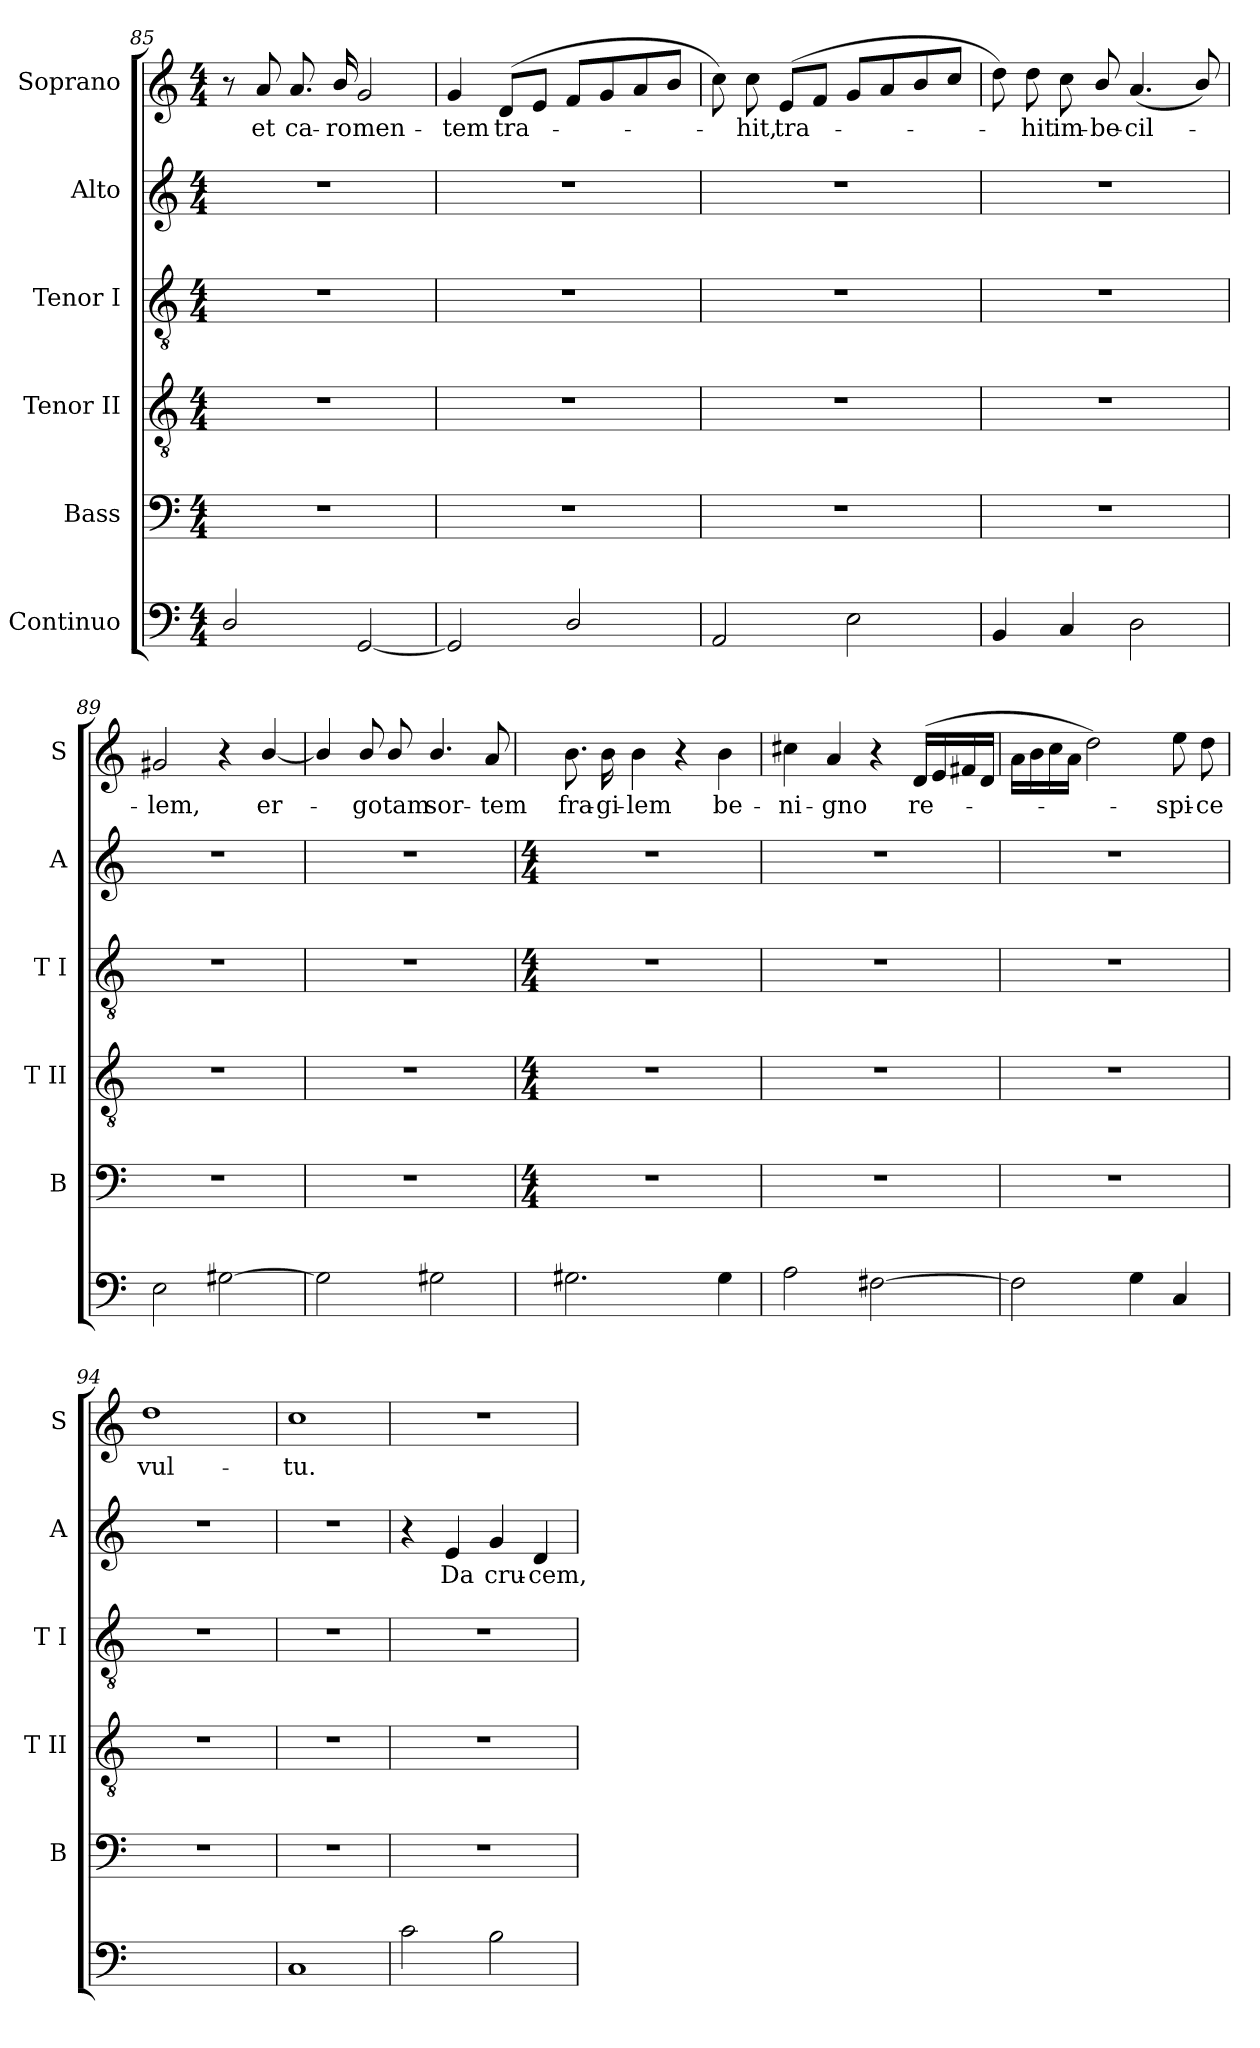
**kern	**text	**kern	**kern	**kern	**kern	**text	**kern	**text
*part6	*part6	*part5	*part4	*part3	*part2	*part2	*part1	*part1
*staff6	*staff6	*staff5	*staff4	*staff3	*staff2	*staff2	*staff1	*staff1
*I"Continuo	*	*I"Bass	*I"Tenor II	*I"Tenor I	*I"Alto	*	*I"Soprano	*
*	*	*I'B	*I'T II	*I'T I	*I'A	*	*I'S	*
!!LO:LB:g=z
*clefF4	*	*clefF4	*clefGv2	*clefGv2	*clefG2	*	*clefG2	*
*k[]	*	*k[]	*k[]	*k[]	*k[]	*	*k[]	*
*C:	*	*C:	*C:	*C:	*C:	*	*C:	*
*M4/4	*	*M4/4	*M4/4	*M4/4	*M4/4	*	*M4/4	*
=85	=85	=85	=85	=85	=85	=85	=85	=85
2D/	.	1r	1r	1r	1r	.	8r	.
!	!	!	!	!	!	!	!	!LO:LY:b
.	.	.	.	.	.	.	8a	et
!	!	!	!	!	!	!	!	!LO:LY:b
.	.	.	.	.	.	.	8.a	ca-
!	!	!	!	!	!	!	!	!LO:LY:b
.	.	.	.	.	.	.	16b/	-ro
!	!	!	!	!	!	!	!	!LO:LY:b
[2GG	.	.	.	.	.	.	2g	men-
=86	=86	=86	=86	=86	=86	=86	=86	=86
!	!	!	!	!	!	!	!	!LO:LY:b
2GG]	.	1r	1r	1r	1r	.	4g	-tem
!	!	!	!	!	!	!	!	!LO:LY:b
.	.	.	.	.	.	.	(<8dL	tra-
.	.	.	.	.	.	.	8eJ	.
2D/	.	.	.	.	.	.	8fL	.
.	.	.	.	.	.	.	8g	.
.	.	.	.	.	.	.	8a	.
.	.	.	.	.	.	.	8bJ	.
=87	=87	=87	=87	=87	=87	=87	=87	=87
2AA	.	1r	1r	1r	1r	.	8cc)	.
!	!	!	!	!	!	!	!	!LO:LY:b
.	.	.	.	.	.	.	8cc	hit,
!	!	!	!	!	!	!	!	!LO:LY:b
.	.	.	.	.	.	.	(<8eL	tra-
.	.	.	.	.	.	.	8fJ	.
2E	.	.	.	.	.	.	8gL	.
.	.	.	.	.	.	.	8a	.
.	.	.	.	.	.	.	8b	.
.	.	.	.	.	.	.	8ccJ	.
=88	=88	=88	=88	=88	=88	=88	=88	=88
4BB	.	1r	1r	1r	1r	.	8dd)	.
!	!	!	!	!	!	!	!	!LO:LY:b
.	.	.	.	.	.	.	8dd	hit
!	!	!	!	!	!	!	!	!LO:LY:b
4C	.	.	.	.	.	.	8cc	im-
!	!	!	!	!	!	!	!	!LO:LY:b
.	.	.	.	.	.	.	8b/	-be-
!	!	!	!	!	!	!	!	!LO:LY:b
2D	.	.	.	.	.	.	(<4.a	-cil-
.	.	.	.	.	.	.	8b/)	.
=89	=89	=89	=89	=89	=89	=89	=89	=89
!	!	!	!	!	!	!	!	!LO:LY:b
2E	.	1r	1r	1r	1r	.	2g#X	lem,
[2G#X	.	.	.	.	.	.	4r	.
!	!	!	!	!	!	!	!	!LO:LY:b
.	.	.	.	.	.	.	[4b/	er-
=90	=90	=90	=90	=90	=90	=90	=90	=90
2G#]	.	1r	1r	1r	1r	.	4b/]	.
!	!	!	!	!	!	!	!	!LO:LY:b
.	.	.	.	.	.	.	8b/	go
!	!	!	!	!	!	!	!	!LO:LY:b
.	.	.	.	.	.	.	8b/	tam
!	!	!	!	!	!	!	!	!LO:LY:b
2G#	.	.	.	.	.	.	4.b/	sor-
!	!	!	!	!	!	!	!	!LO:LY:b
.	.	.	.	.	.	.	8a	-tem
!!LO:LB:g=z
=91	=91	=91	=91	=91	=91	=91	=91	=91
*	*	*	*	*	*k[]	*	*	*
*	*	*	*	*	*C:	*	*	*
*	*	*M4/4	*M4/4	*M4/4	*M4/4	*	*	*
!	!	!	!	!	!	!	!	!LO:LY:b
2.G#X	.	1r	1r	1r	1r	.	8.b	fra-
!	!	!	!	!	!	!	!	!LO:LY:b
.	.	.	.	.	.	.	16b	-gi-
!	!	!	!	!	!	!	!	!LO:LY:b
.	.	.	.	.	.	.	4b	-lem
.	.	.	.	.	.	.	4r	.
!	!	!	!	!	!	!	!	!LO:LY:b
4G#	.	.	.	.	.	.	4b	be-
=92	=92	=92	=92	=92	=92	=92	=92	=92
!	!	!	!	!	!	!	!	!LO:LY:b
2A	.	1r	1r	1r	1r	.	4cc#X	-ni-
!	!	!	!	!	!	!	!	!LO:LY:b
.	.	.	.	.	.	.	4a	-gno
[2F#X	.	.	.	.	.	.	4r	.
!	!	!	!	!	!	!	!	!LO:LY:b
.	.	.	.	.	.	.	(>16dLL	re-
.	.	.	.	.	.	.	16e	.
.	.	.	.	.	.	.	16f#X	.
.	.	.	.	.	.	.	16dJJ	.
=93	=93	=93	=93	=93	=93	=93	=93	=93
2F#]	.	1r	1r	1r	1r	.	16aLL	.
.	.	.	.	.	.	.	16b	.
.	.	.	.	.	.	.	16cc	.
.	.	.	.	.	.	.	16aJJ	.
.	.	.	.	.	.	.	2dd)	.
4G	.	.	.	.	.	.	.	.
!	!	!	!	!	!	!	!	!LO:LY:b
4C	.	.	.	.	.	.	8ee	spi-
!	!	!	!	!	!	!	!	!LO:LY:b
.	.	.	.	.	.	.	8dd	-ce
=94	=94	=94	=94	=94	=94	=94	=94	=94
!	!LO:LY:b	!	!	!	!	!	!	!LO:LY:b
[2Gyy	4	1r	1r	1r	1r	.	1dd	vul-
!	!LO:LY:b	!	!	!	!	!	!	!
2Gyy]	3	.	.	.	.	.	.	.
=95	=95	=95	=95	=95	=95	=95	=95	=95
!	!	!	!	!	!	!	!	!LO:LY:b
1C	.	1r	1r	1r	1r	.	1cc	-tu.
=96	=96	=96	=96	=96	=96	=96	=96	=96
2c	.	1r	1r	1r	4r	.	1r	.
!	!	!	!	!	!	!LO:LY:b	!	!
.	.	.	.	.	4e	Da	.	.
!	!	!	!	!	!	!LO:LY:b	!	!
2B	.	.	.	.	4g	cru-	.	.
!	!	!	!	!	!	!LO:LY:b	!	!
.	.	.	.	.	4d	-cem,	.	.
=	=	=	=	=	=	=	=	=
*-	*-	*-	*-	*-	*-	*-	*-	*-
